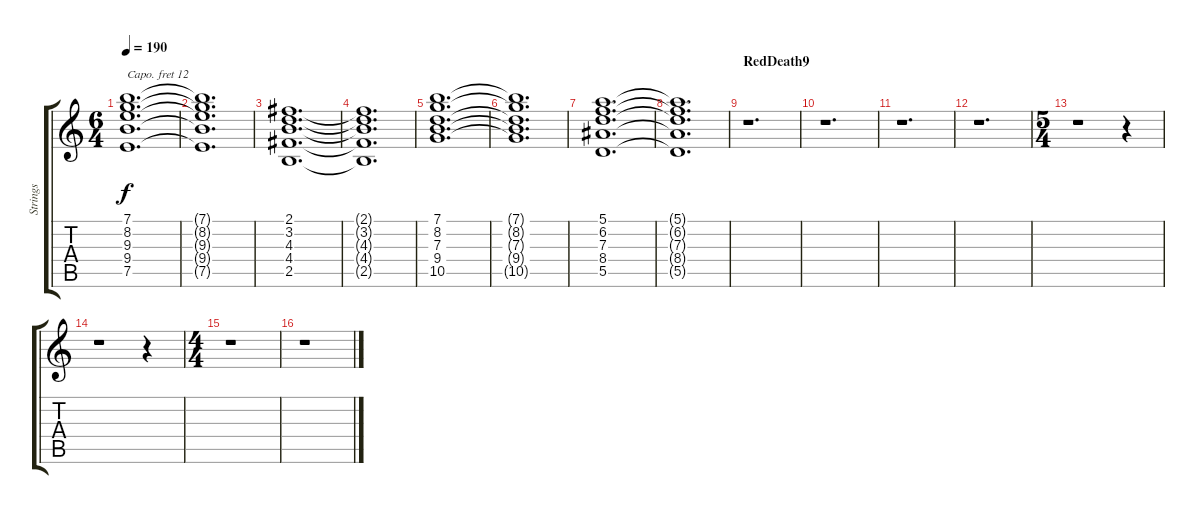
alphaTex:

\track ("Strings" "Strings") {instrument stringensemble2}
\staff {score tabs}
\capo 12
\tuning (E4 B3 G3 D3 A2 E2) {hide}
\ts (6 4)
\tempo 190
\clef g2
\ks c
(7.1 8.2 9.3 9.4 7.5).1{d dy f} |
(7.1{t} 8.2{t} 9.3{t} 9.4{t} 7.5{t}).1{d} |
(2.1 3.2 4.3 4.4 2.5).1{d} |
(2.1{t} 3.2{t} 4.3{t} 4.4{t} 2.5{t}).1{d} |
(7.1 8.2 7.3 9.4 10.5).1{d} |
(7.1{t} 8.2{t} 7.3{t} 9.4{t} 10.5{t}).1{d} |
(5.1 6.2 7.3 8.4 5.5).1{d} |
(5.1{t} 6.2{t} 7.3{t} 8.4{t} 5.5{t}).1{d} |
\section ("" "RedDeath9")
r.1{d} |
r.1{d} |
r.1{d} |
r.1{d} |
\ts (5 4)
r.1 r.4 |
r.1 r.4 |
\ts (4 4)
r.1 |
r.1
